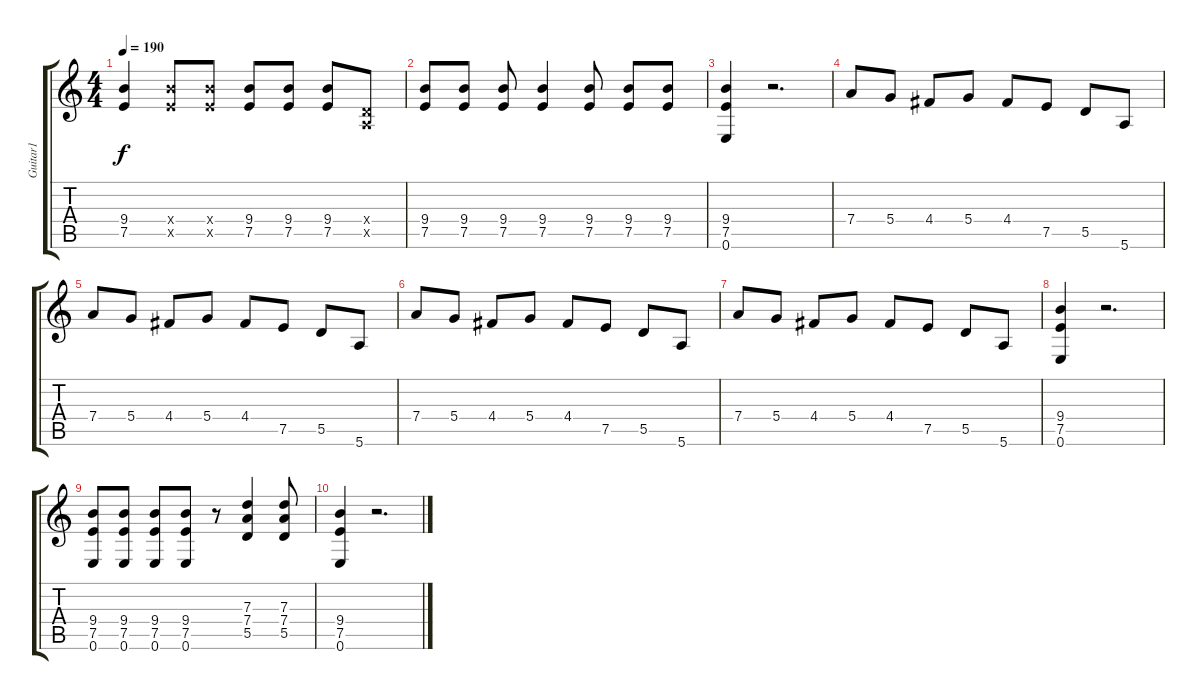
\track ("Guitar1" "Guitar1") {instrument distortionguitar}
\staff {score tabs}
\tuning (E4 B3 G3 D3 A2 E2) {hide}
\ts (4 4)
\tempo 190
\clef g2
\ks c
(9.4 7.5).4{dy f} (9.4{x} 7.5{x}).8 (9.4{x} 7.5{x}).8 (9.4 7.5).8 (9.4 7.5).8 (9.4 7.5).8 (0.4{x} 0.5{x}).8 |
(9.4 7.5).8 (9.4 7.5).8 (9.4 7.5).8 (9.4 7.5).4 (9.4 7.5).8 (9.4 7.5).8 (9.4 7.5).8 |
(9.4 7.5 0.6).4 r.2{d} |
7.4.8 5.4.8 4.4.8 5.4.8 4.4.8 7.5.8 5.5.8 5.6.8 |
7.4.8 5.4.8 4.4.8 5.4.8 4.4.8 7.5.8 5.5.8 5.6.8 |
7.4.8 5.4.8 4.4.8 5.4.8 4.4.8 7.5.8 5.5.8 5.6.8 |
7.4.8 5.4.8 4.4.8 5.4.8 4.4.8 7.5.8 5.5.8 5.6.8 |
(9.4 7.5 0.6).4 r.2{d} |
(9.4 7.5 0.6).8 (9.4 7.5 0.6).8 (9.4 7.5 0.6).8 (9.4 7.5 0.6).8 r.8 (7.3 7.4 5.5).4 (7.3 7.4 5.5).8 |
(9.4 7.5 0.6).4 r.2{d}
